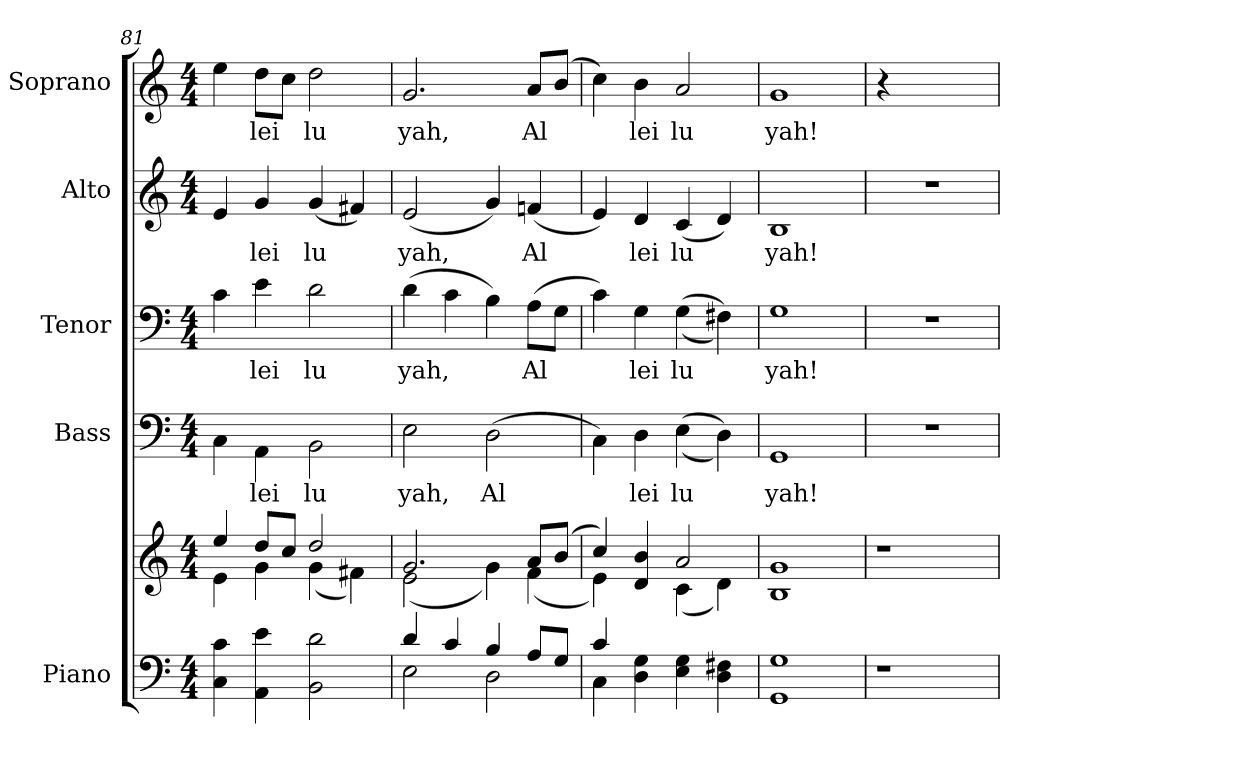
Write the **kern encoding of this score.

**kern	**kern	**kern	**text	**kern	**text	**kern	**text	**kern	**text
*part5	*part5	*part4	*part4	*part3	*part3	*part2	*part2	*part1	*part1
*staff6	*staff5	*staff4	*staff4	*staff3	*staff3	*staff2	*staff2	*staff1	*staff1
*I"Piano	*	*I"Bass	*	*I"Tenor	*	*I"Alto	*	*I"Soprano	*
*I'Pno.	*	*I'B.	*	*I'T.	*	*I'A.	*	*I'S.	*
!!LO:PB:g=z
*clefF4	*clefG2	*clefF4	*	*clefF4	*	*clefG2	*	*clefG2	*
*k[]	*k[]	*k[]	*	*k[]	*	*k[]	*	*k[]	*
*C:	*C:	*C:	*	*C:	*	*C:	*	*C:	*
*M4/4	*M4/4	*M4/4	*	*M4/4	*	*M4/4	*	*M4/4	*
=81	=81	=81	=81	=81	=81	=81	=81	=81	=81
*	*^	*	*	*	*	*	*	*	*
4Ci\ 4ci	4eei/	4ei\	4Ci\	.	4ci\	.	4ei/	.	4eei\	.
!	!	!	!	!LO:LY:b:color=#000000	!	!	!	!	!	!
!	!	!	!	!	!	!LO:LY:b:color=#000000	!	!	!	!
!	!	!	!	!	!	!	!	!LO:LY:b:color=#000000	!	!
!	!	!	!	!	!	!	!	!	!	!LO:LY:b:color=#000000
4AAi\ 4ei	8ddi/L	4gi\	4AAi\	lei	4ei\	lei	4gi/	lei	8ddi\L	lei
.	8cci/J	.	.	.	.	.	.	.	8cci\J	.
!	!	!	!	!LO:LY:b:color=#000000	!	!	!	!	!	!
!	!	!	!	!	!	!LO:LY:b:color=#000000	!	!	!	!
!	!	!	!	!	!	!	!	!LO:LY:b:color=#000000	!	!
!	!	!	!	!	!	!	!	!	!	!LO:LY:b:color=#000000
2BBi\ 2di	2ddi/	(4gi\	2BBi\	lu	2di\	lu	(4gi/	lu	2ddi\	lu
.	.	4f#Xi\)	.	.	.	.	4f#Xi/)	.	.	.
=82	=82	=82	=82	=82	=82	=82	=82	=82	=82	=82
*^	*	*	*	*	*	*	*	*	*	*
!	!	!	!	!	!LO:LY:b:color=#000000	!	!	!	!	!	!
!	!	!	!	!	!	!	!LO:LY:b:color=#000000	!	!	!	!
!	!	!	!	!	!	!	!	!	!LO:LY:b:color=#000000	!	!
!	!	!	!	!	!	!	!	!	!	!	!LO:LY:b:color=#000000
4di/	2Ei\	2.gi/	(2ei\	2Ei\	yah,	(4di\	yah,	(2ei/	yah,	2.gi/	yah,
4ci/	.	.	.	.	.	4ci\	.	.	.	.	.
!	!	!	!	!	!LO:LY:b:color=#000000	!	!	!	!	!	!
4Bi/	2Di\	.	4gi\)	(2Di\	Al	4Bi\)	.	4gi/)	.	.	.
!	!	!	!	!	!	!	!LO:LY:b:color=#000000	!	!	!	!
!	!	!	!	!	!	!	!	!	!LO:LY:b:color=#000000	!	!
!	!	!	!	!	!	!	!	!	!	!	!LO:LY:b:color=#000000
8Ai/L	.	8ai/L	(4fi\	.	.	(8Ai\L	Al	(4fni/	Al	8ai/L	Al
8Gi/J	.	(8bi/J	.	.	.	8Gi\J	.	.	.	(8bi/J	.
!!LO:PB:g=z
=83	=83	=83	=83	=83	=83	=83	=83	=83	=83	=83	=83
4ci/	4Ci\	4cci/)	4ei\)	4Ci\)	.	4ci\)	.	4ei/)	.	4cci\)	.
!	!	!	!	!	!LO:LY:b:color=#000000	!	!	!	!	!	!
!	!	!	!	!	!	!	!LO:LY:b:color=#000000	!	!	!	!
!	!	!	!	!	!	!	!	!	!LO:LY:b:color=#000000	!	!
!	!	!	!	!	!	!	!	!	!	!	!LO:LY:b:color=#000000
4Di\ 4Gi	4ryy	4di/ 4bi	4ryy	4Di\	lei	4Gi\	lei	4di/	lei	4bi\	lei
!	!	!	!	!	!LO:LY:b:color=#000000	!	!	!	!	!	!
!	!	!	!	!	!	!	!LO:LY:b:color=#000000	!	!	!	!
!	!	!	!	!	!	!	!	!	!LO:LY:b:color=#000000	!	!
!	!	!	!	!	!	!	!	!	!	!	!LO:LY:b:color=#000000
4Ei\ 4Gi	2ryy	2ai/	(4ci\	((4Ei\	lu	((4Gi\	lu	(4ci/	lu	2ai/	lu
4Di\ 4F#Xi	.	.	4di\)	4Di\))	.	4F#Xi\))	.	4di/)	.	.	.
*v	*v	*	*	*	*	*	*	*	*	*	*
*	*v	*v	*	*	*	*	*	*	*	*
=84	=84	=84	=84	=84	=84	=84	=84	=84	=84
*	*^	*	*	*	*	*	*	*	*
!	!	!	!	!LO:LY:b:color=#000000	!	!	!	!	!	!
*	*v	*v	*	*	*	*	*	*	*	*
*	*^	*	*	*	*	*	*	*	*
!	!	!	!	!	!	!LO:LY:b:color=#000000	!	!	!	!
*	*v	*v	*	*	*	*	*	*	*	*
*	*^	*	*	*	*	*	*	*	*
!	!	!	!	!	!	!	!	!LO:LY:b:color=#000000	!	!
*	*v	*v	*	*	*	*	*	*	*	*
*	*^	*	*	*	*	*	*	*	*
!	!	!	!	!	!	!	!	!	!	!LO:LY:b:color=#000000
*	*v	*v	*	*	*	*	*	*	*	*
1GGi 1Gi	1Bi 1gi	1GGi	yah!	1Gi	yah!	1Bi	yah!	1gi	yah!
!!LO:PB:g=z
=85	=85	=85	=85	=85	=85	=85	=85	=85	=85
!LO:N:vis=1	!LO:N:vis=1	!LO:N:vis=1	!	!LO:N:vis=1	!	!LO:N:vis=1	!	!	!
4r	4r	1r	.	1r	.	1r	.	4r	.
2.ryy	2.ryy	.	.	.	.	.	.	2.ryy	.
=	=	=	=	=	=	=	=	=	=
*-	*-	*-	*-	*-	*-	*-	*-	*-	*-
